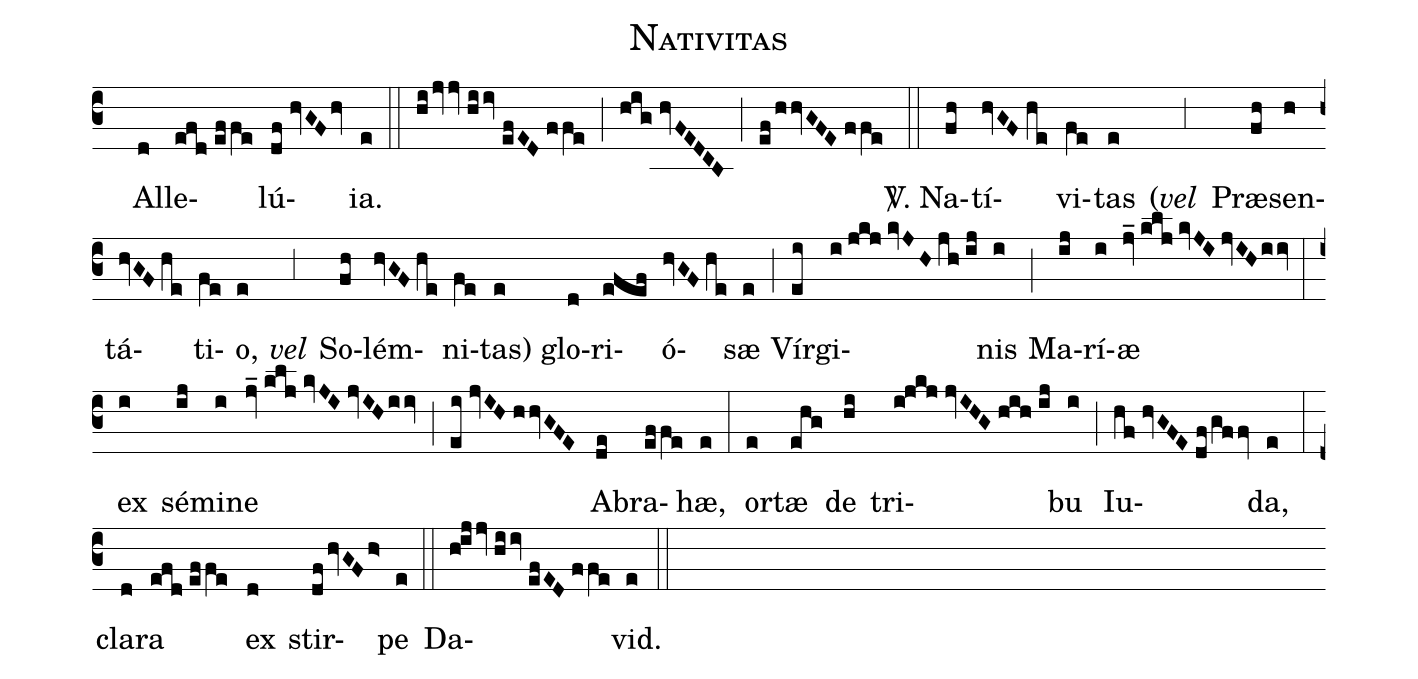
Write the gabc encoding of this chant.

name:Nativitas;
mode:VII;
office-part:Alleluia;
%%
(c3) () Al(d)le(efd//effe)lú(df//hvGF/hv)ia.(e) (::) (hi/jvv//hiiv//efED//ffe) (;) (hig//hvFEDCB) (;) (ef/hhvGFE//ffe) (::) <sp>V/</sp>. Na(fh)tí(hvGF//he)vi(fe)tas(e) <v>(</v><i>vel</i>(,3) Præ(fh)sen(h)tá(hvGF//he)ti(fe)o,(e) <i>vel</i>(,3) So(fh)lém(hvGF//he)ni(fe)tas<v>)</v>(e) glo(d)ri(efef)ó(hvGF//he)sæ(e) (;) Vír(ei)gi(i//jkj//kvJH//jh//ij)nis(i) (;) Ma(ij)rí(i)æ(jv_//klj//kvJI//jvIH/iiv) (:) ex(i) sé(ij)mi(i)ne(jv_//klj//kvJI//jvIH/iiv) (;) (ei//jvIH//hhvGFE) A(de)bra(effe)hæ,(e) (:) or(e)tæ(ehg) de(hi) tri(i!jkj//jvIHG//hih//ij)bu(i) (;) Iu(hf//hvGFE//df/gffv)da,(e) (:) cla(d)ra(efd//effe) ex(d) stir(df/hvGFh>)pe(e) (::) Da(h!ijjv//hiiv//efED//ffe)vid.(e) (::)
